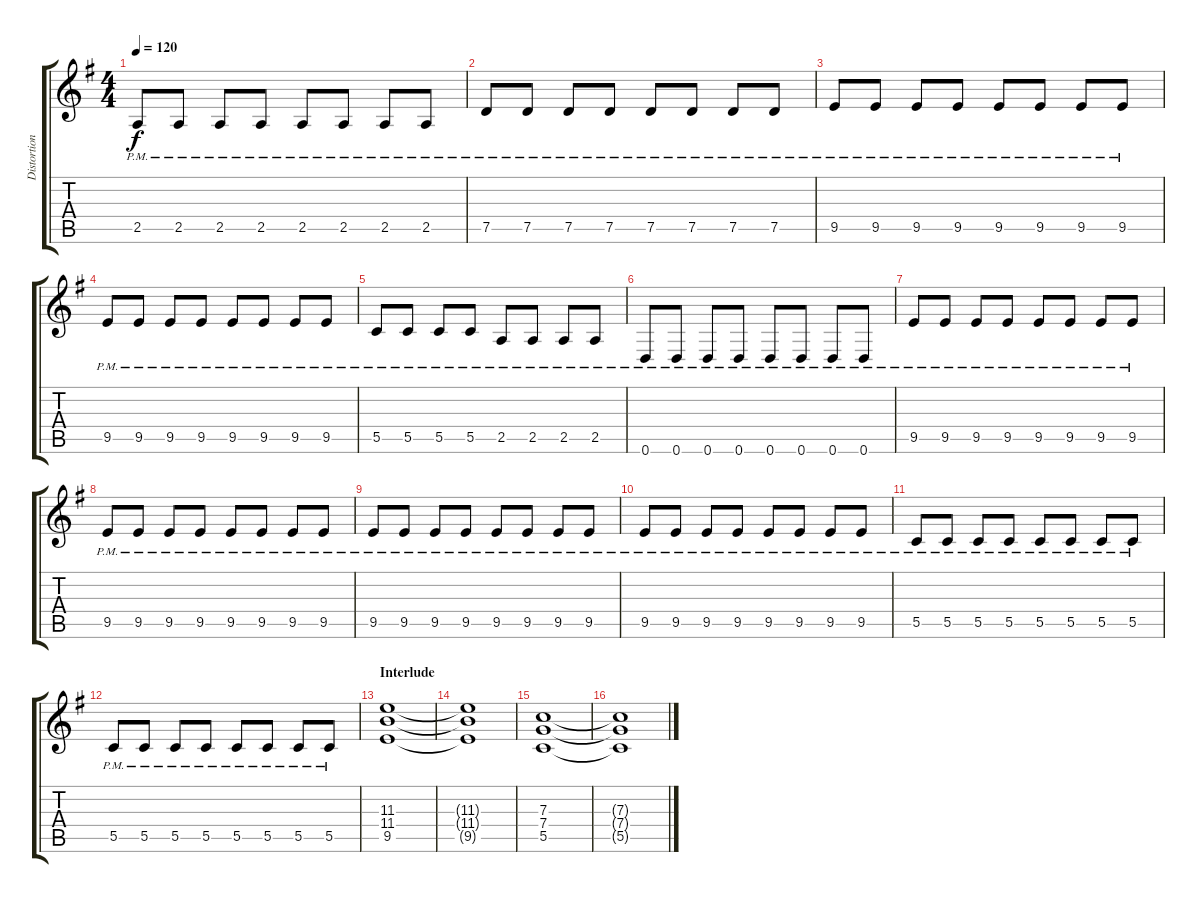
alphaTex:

\track ("Distortion Guitar 2" "Distortion") {instrument distortionguitar}
\staff {score tabs}
\tuning (D4 A3 F3 C3 G2 D2) {hide}
\ts (4 4)
\tempo 120
\clef g2
\ks g
2.5{pm}.8{dy f} 2.5{pm}.8 2.5{pm}.8 2.5{pm}.8 2.5{pm}.8 2.5{pm}.8 2.5{pm}.8 2.5{pm}.8 |
7.5{pm}.8 7.5{pm}.8 7.5{pm}.8 7.5{pm}.8 7.5{pm}.8 7.5{pm}.8 7.5{pm}.8 7.5{pm}.8 |
9.5{pm}.8 9.5{pm}.8 9.5{pm}.8 9.5{pm}.8 9.5{pm}.8 9.5{pm}.8 9.5{pm}.8 9.5{pm}.8 |
9.5{pm}.8 9.5{pm}.8 9.5{pm}.8 9.5{pm}.8 9.5{pm}.8 9.5{pm}.8 9.5{pm}.8 9.5{pm}.8 |
5.5{pm}.8 5.5{pm}.8 5.5{pm}.8 5.5{pm}.8 2.5{pm}.8 2.5{pm}.8 2.5{pm}.8 2.5{pm}.8 |
0.6{pm}.8 0.6{pm}.8 0.6{pm}.8 0.6{pm}.8 0.6{pm}.8 0.6{pm}.8 0.6{pm}.8 0.6{pm}.8 |
9.5{pm}.8 9.5{pm}.8 9.5{pm}.8 9.5{pm}.8 9.5{pm}.8 9.5{pm}.8 9.5{pm}.8 9.5{pm}.8 |
9.5{pm}.8 9.5{pm}.8 9.5{pm}.8 9.5{pm}.8 9.5{pm}.8 9.5{pm}.8 9.5{pm}.8 9.5{pm}.8 |
9.5{pm}.8 9.5{pm}.8 9.5{pm}.8 9.5{pm}.8 9.5{pm}.8 9.5{pm}.8 9.5{pm}.8 9.5{pm}.8 |
9.5{pm}.8 9.5{pm}.8 9.5{pm}.8 9.5{pm}.8 9.5{pm}.8 9.5{pm}.8 9.5{pm}.8 9.5{pm}.8 |
5.5{pm}.8 5.5{pm}.8 5.5{pm}.8 5.5{pm}.8 5.5{pm}.8 5.5{pm}.8 5.5{pm}.8 5.5{pm}.8 |
5.5{pm}.8 5.5{pm}.8 5.5{pm}.8 5.5{pm}.8 5.5{pm}.8 5.5{pm}.8 5.5{pm}.8 5.5{pm}.8 |
\section ("" "Interlude")
(11.3 11.4 9.5).1 |
(11.3{t} 11.4{t} 9.5{t}).1 |
(7.3 7.4 5.5).1 |
(7.3{t} 7.4{t} 5.5{t}).1
